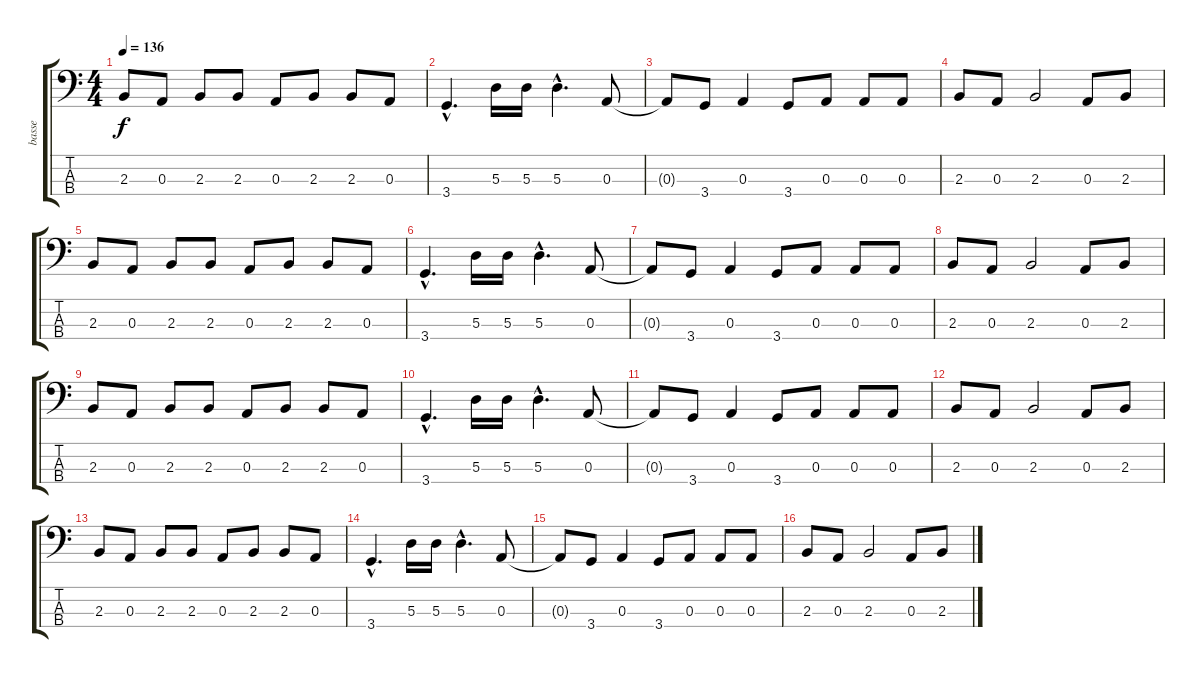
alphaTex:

\track ("basse" "basse") {instrument electricbassfinger}
\staff {score tabs}
\tuning (G2 D2 A1 E1) {hide}
\ts (4 4)
\tempo 136
\clef f4
\ks c
2.3.8{dy f} 0.3.8 2.3.8 2.3.8 0.3.8 2.3.8 2.3.8 0.3.8 |
3.4{hac}.4{d} 5.3.16 5.3.16 5.3{hac}.4{d} 0.3.8 |
0.3{t}.8 3.4.8 0.3.4 3.4.8 0.3.8 0.3.8 0.3.8 |
2.3.8 0.3.8 2.3.2 0.3.8 2.3.8 |
2.3.8 0.3.8 2.3.8 2.3.8 0.3.8 2.3.8 2.3.8 0.3.8 |
3.4{hac}.4{d} 5.3.16 5.3.16 5.3{hac}.4{d} 0.3.8 |
0.3{t}.8 3.4.8 0.3.4 3.4.8 0.3.8 0.3.8 0.3.8 |
2.3.8 0.3.8 2.3.2 0.3.8 2.3.8 |
2.3.8 0.3.8 2.3.8 2.3.8 0.3.8 2.3.8 2.3.8 0.3.8 |
3.4{hac}.4{d} 5.3.16 5.3.16 5.3{hac}.4{d} 0.3.8 |
0.3{t}.8 3.4.8 0.3.4 3.4.8 0.3.8 0.3.8 0.3.8 |
2.3.8 0.3.8 2.3.2 0.3.8 2.3.8 |
2.3.8 0.3.8 2.3.8 2.3.8 0.3.8 2.3.8 2.3.8 0.3.8 |
3.4{hac}.4{d} 5.3.16 5.3.16 5.3{hac}.4{d} 0.3.8 |
0.3{t}.8 3.4.8 0.3.4 3.4.8 0.3.8 0.3.8 0.3.8 |
2.3.8 0.3.8 2.3.2 0.3.8 2.3.8
